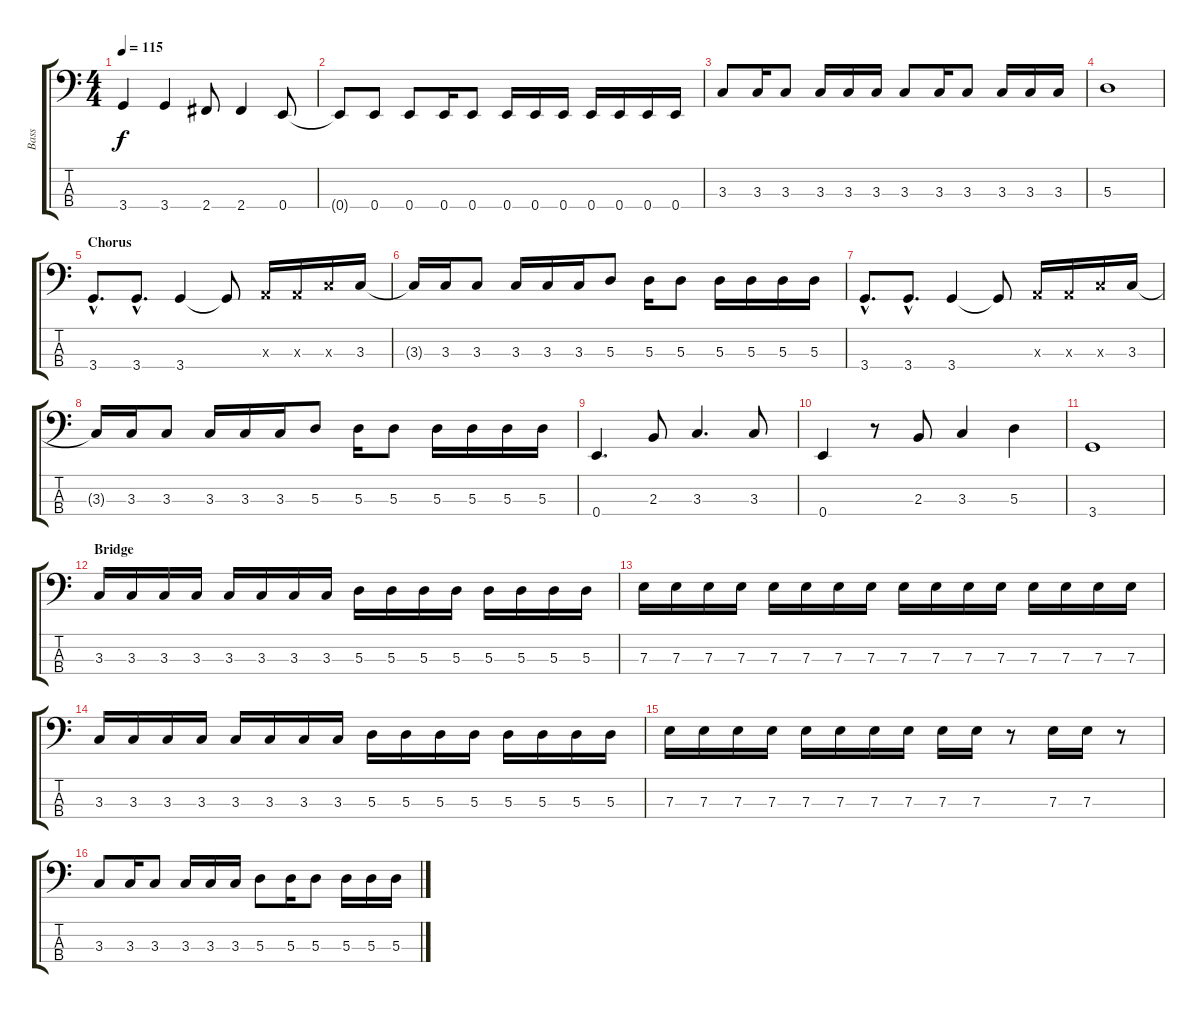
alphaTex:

\track ("Bass" "Bass") {instrument electricbassfinger}
\staff {score tabs}
\tuning (G2 D2 A1 E1) {hide}
\ts (4 4)
\tempo 115
\clef f4
\ks c
3.4.4{dy f} 3.4.4 2.4.8 2.4.4 0.4.8 |
0.4{t}.8 0.4.8 0.4.8 0.4.16 0.4.8 0.4.16 0.4.16 0.4.16 0.4.16 0.4.16 0.4.16 0.4.16 |
3.3.8 3.3.16 3.3.8 3.3.16 3.3.16 3.3.16 3.3.8 3.3.16 3.3.8 3.3.16 3.3.16 3.3.16 |
5.3.1 |
\section ("" "Chorus")
3.4{hac}.8{d} 3.4{hac}.8{d} 3.4.4 3.4{t}.8 0.3{x}.16 0.3{x}.16 3.3{x}.16 3.3.16 |
3.3{t}.16 3.3.16 3.3.8 3.3.16 3.3.16 3.3.16 5.3.8 5.3.16 5.3.8 5.3.16 5.3.16 5.3.16 5.3.16 |
3.4{hac}.8{d} 3.4{hac}.8{d} 3.4.4 3.4{t}.8 0.3{x}.16 0.3{x}.16 3.3{x}.16 3.3.16 |
3.3{t}.16 3.3.16 3.3.8 3.3.16 3.3.16 3.3.16 5.3.8 5.3.16 5.3.8 5.3.16 5.3.16 5.3.16 5.3.16 |
0.4.4{d} 2.3.8 3.3.4{d} 3.3.8 |
0.4.4 r.8 2.3.8 3.3.4 5.3.4 |
3.4.1 |
\section ("" "Bridge")
3.3.16 3.3.16 3.3.16 3.3.16 3.3.16 3.3.16 3.3.16 3.3.16 5.3.16 5.3.16 5.3.16 5.3.16 5.3.16 5.3.16 5.3.16 5.3.16 |
7.3.16 7.3.16 7.3.16 7.3.16 7.3.16 7.3.16 7.3.16 7.3.16 7.3.16 7.3.16 7.3.16 7.3.16 7.3.16 7.3.16 7.3.16 7.3.16 |
3.3.16 3.3.16 3.3.16 3.3.16 3.3.16 3.3.16 3.3.16 3.3.16 5.3.16 5.3.16 5.3.16 5.3.16 5.3.16 5.3.16 5.3.16 5.3.16 |
7.3.16 7.3.16 7.3.16 7.3.16 7.3.16 7.3.16 7.3.16 7.3.16 7.3.16 7.3.16 r.8 7.3.16 7.3.16 r.8 |
3.3.8 3.3.16 3.3.8 3.3.16 3.3.16 3.3.16 5.3.8 5.3.16 5.3.8 5.3.16 5.3.16 5.3.16
